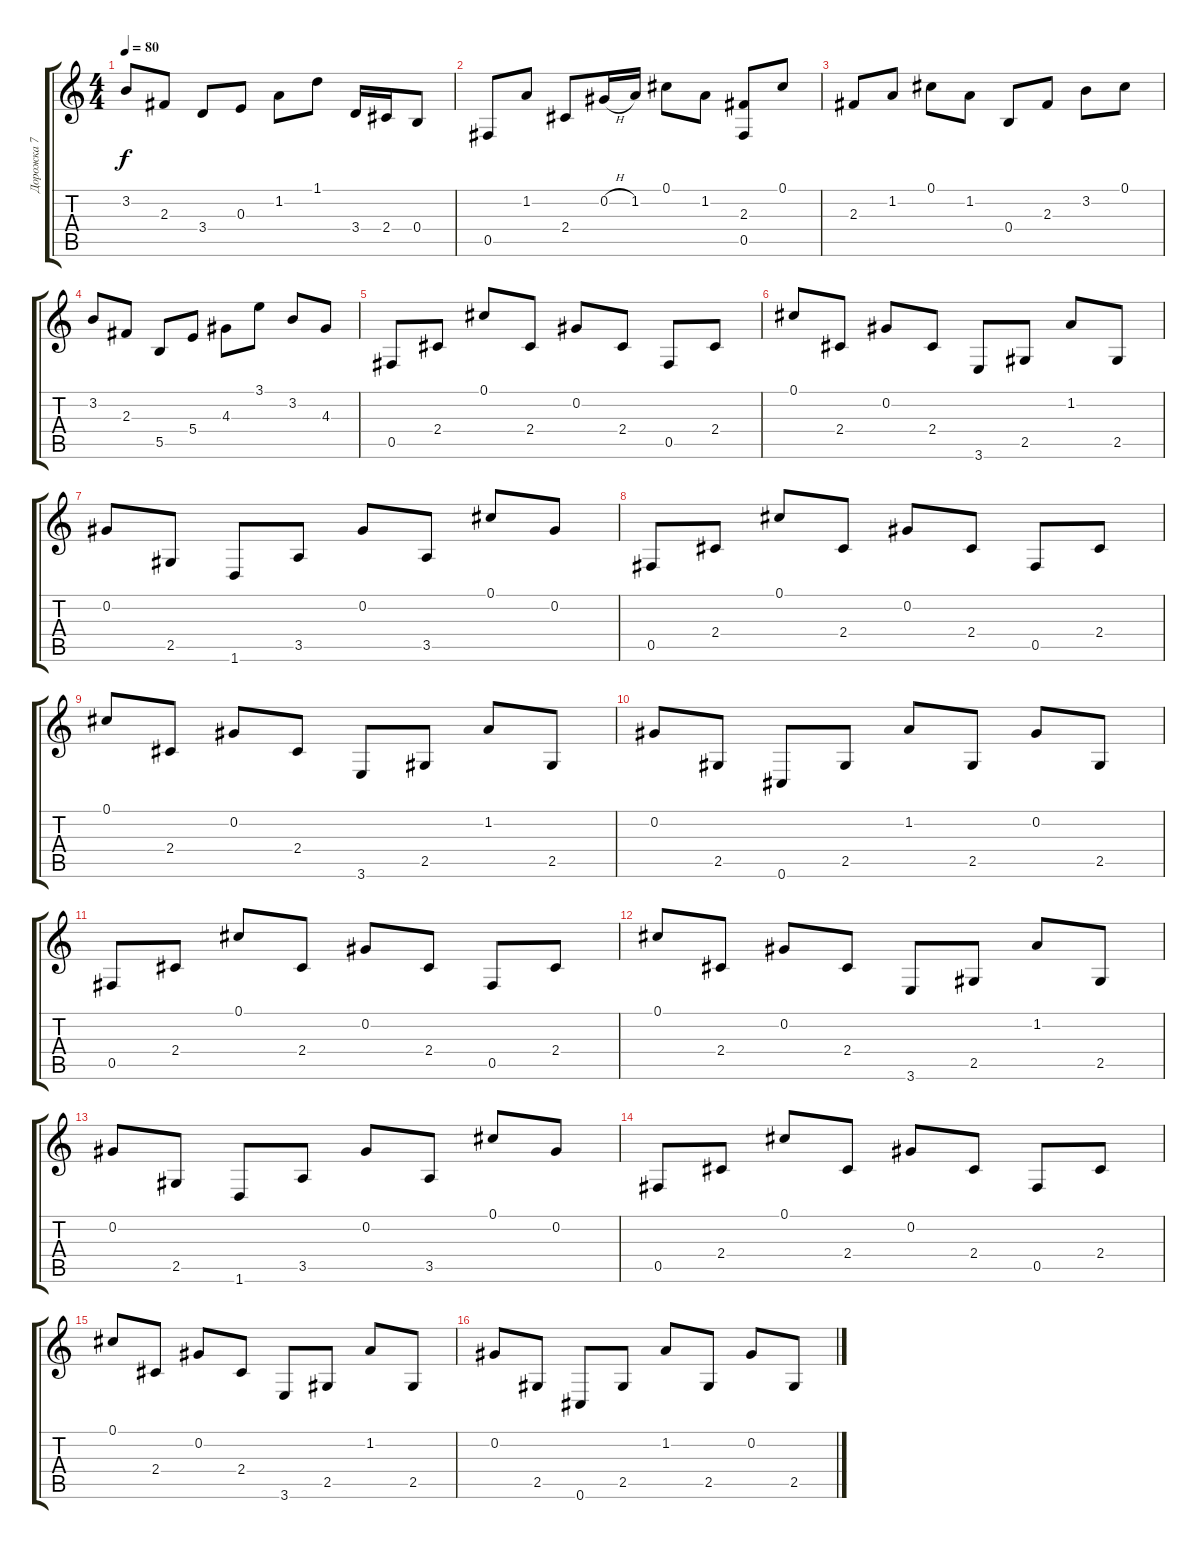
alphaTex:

\track ("Дорожка 7" "Дорожка 7") {instrument electricguitarclean}
\staff {score tabs}
\tuning (Db4 Ab3 E3 B2 Gb2 Db2) {hide}
\ts (4 4)
\tempo 80
\clef g2
\ks c
3.2.8{dy f} 2.3.8 3.4.8 0.3.8 1.2.8 1.1.8 3.4.16 2.4.16 0.4.8 |
0.5.8 1.2.8 2.4.8 0.2{h}.16 1.2.16 0.1.8 1.2.8 (2.3 0.5).8 0.1.8 |
2.3.8 1.2.8 0.1.8 1.2.8 0.4.8 2.3.8 3.2.8 0.1.8 |
3.2.8 2.3.8 5.5.8 5.4.8 4.3.8 3.1.8 3.2.8 4.3.8 |
0.5.8 2.4.8 0.1.8 2.4.8 0.2.8 2.4.8 0.5.8 2.4.8 |
0.1.8 2.4.8 0.2.8 2.4.8 3.6.8 2.5.8 1.2.8 2.5.8 |
0.2.8 2.5.8 1.6.8 3.5.8 0.2.8 3.5.8 0.1.8 0.2.8 |
0.5.8 2.4.8 0.1.8 2.4.8 0.2.8 2.4.8 0.5.8 2.4.8 |
0.1.8 2.4.8 0.2.8 2.4.8 3.6.8 2.5.8 1.2.8 2.5.8 |
0.2.8 2.5.8 0.6.8 2.5.8 1.2.8 2.5.8 0.2.8 2.5.8 |
0.5.8 2.4.8 0.1.8 2.4.8 0.2.8 2.4.8 0.5.8 2.4.8 |
0.1.8 2.4.8 0.2.8 2.4.8 3.6.8 2.5.8 1.2.8 2.5.8 |
0.2.8 2.5.8 1.6.8 3.5.8 0.2.8 3.5.8 0.1.8 0.2.8 |
0.5.8 2.4.8 0.1.8 2.4.8 0.2.8 2.4.8 0.5.8 2.4.8 |
0.1.8 2.4.8 0.2.8 2.4.8 3.6.8 2.5.8 1.2.8 2.5.8 |
0.2.8 2.5.8 0.6.8 2.5.8 1.2.8 2.5.8 0.2.8 2.5.8
